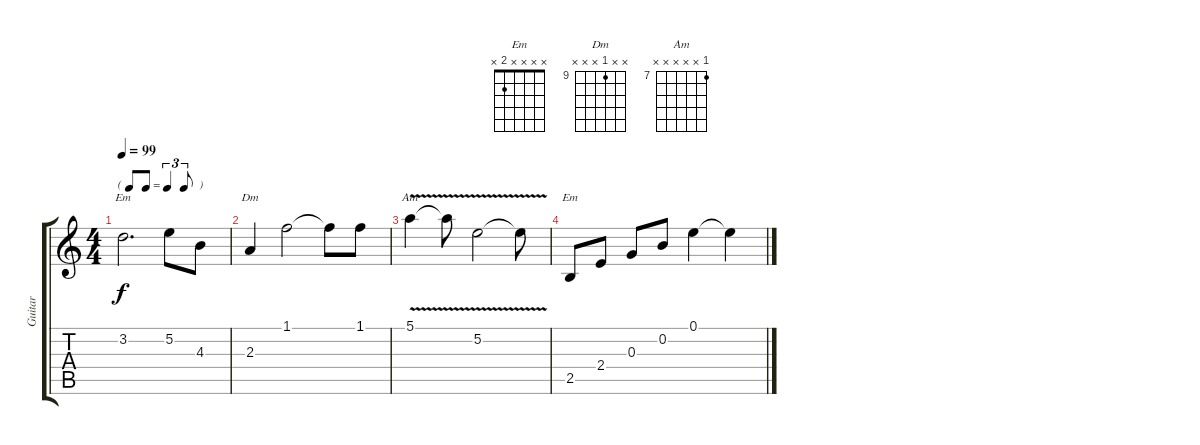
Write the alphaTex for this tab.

\track ("Guitar" "Guitar") {instrument electricguitarjazz}
\staff {score tabs}
\tuning (E4 B3 G3 D3 A2 E2) {hide}
\chord ("Em" x x x 7 x x) {firstfret 7}
\chord ("Dm" x x 9 x x x) {firstfret 9}
\chord ("Am" 7 x x x x x) {firstfret 7}
\chord ("Em" x x x x 2 x)
\ts (4 4)
\tf triplet8th
\tempo 99
\clef g2
\ks c
3.2.2{d ch "Em" dy f} 5.2.8 4.3.8 |
2.3.4{ch "Dm"} 1.1.2 1.1{t}.8 1.1.8 |
5.1{v}.4{ch "Am"} 5.1{t}.8 5.2{v}.2 5.2{t}.8 |
2.5.8{ch "Em"} 2.4.8 0.3.8 0.2.8 0.1.4 0.1{t}.4
